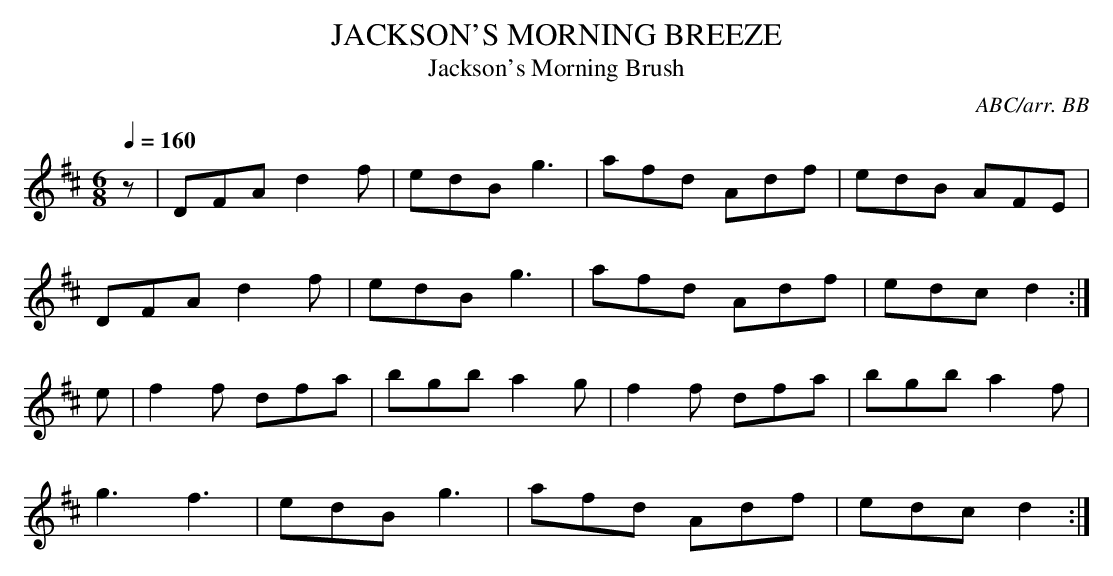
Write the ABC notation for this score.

X:1
T:JACKSON'S MORNING BREEZE
T:Jackson's Morning Brush
C:ABC/arr. BB
M:6/8
L:1/8
Q:1/4=160
K:D
z|DFA d2f|edB g3|afd Adf|edB AFE|
DFA d2f|edB g3|afd Adf|edc d2 :|
e|f2f dfa|bgb a2g|f2f dfa|bgb a2f|
g3 f3|edB g3|afd Adf|edc d2 :|
